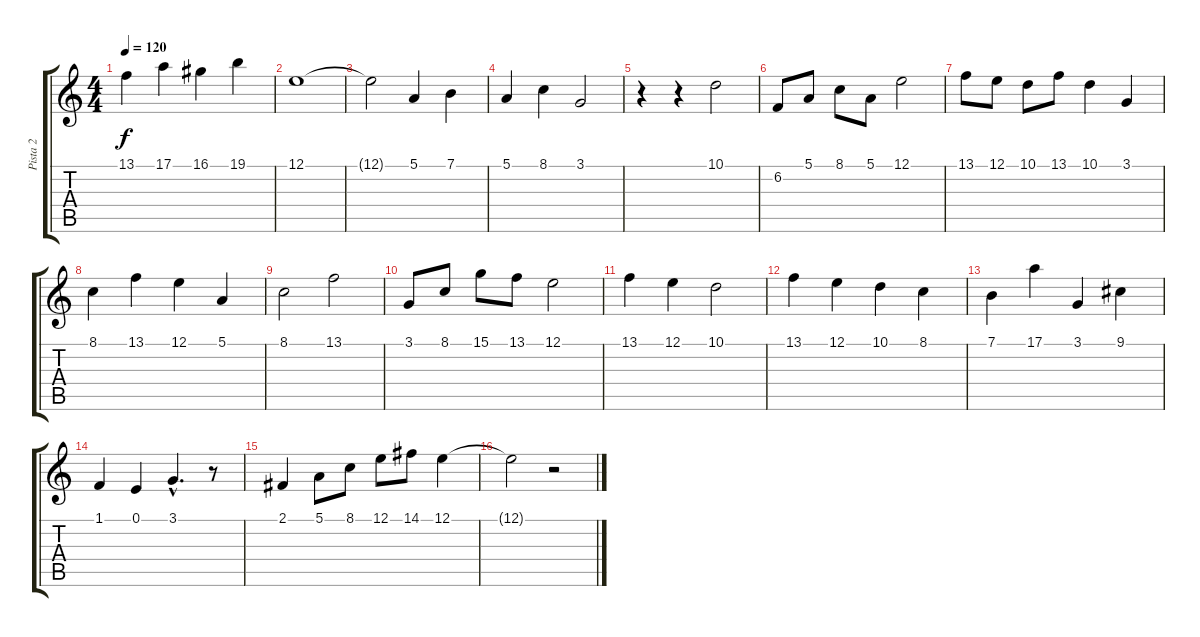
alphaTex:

\track ("Pista 2" "Pista 2") {instrument flute}
\staff {score tabs}
\tuning (E4 B3 G3 D3 A2 E2) {hide}
\ts (4 4)
\tempo 120
\clef g2
\ks c
13.1.4{dy f} 17.1.4 16.1.4 19.1.4 |
12.1.1 |
12.1{t}.2 5.1.4 7.1.4 |
5.1.4 8.1.4 3.1.2 |
r.4 r.4 10.1.2 |
6.2.8 5.1.8 8.1.8 5.1.8 12.1.2 |
13.1.8 12.1.8 10.1.8 13.1.8 10.1.4 3.1.4 |
8.1.4 13.1.4 12.1.4 5.1.4 |
8.1.2 13.1.2 |
3.1.8 8.1.8 15.1.8 13.1.8 12.1.2 |
13.1.4 12.1.4 10.1.2 |
13.1.4 12.1.4 10.1.4 8.1.4 |
7.1.4 17.1.4 3.1.4 9.1.4 |
1.1.4 0.1.4 3.1{hac}.4{d} r.8 |
2.1.4 5.1.8 8.1.8 12.1.8 14.1.8 12.1.4 |
12.1{t}.2 r.2
